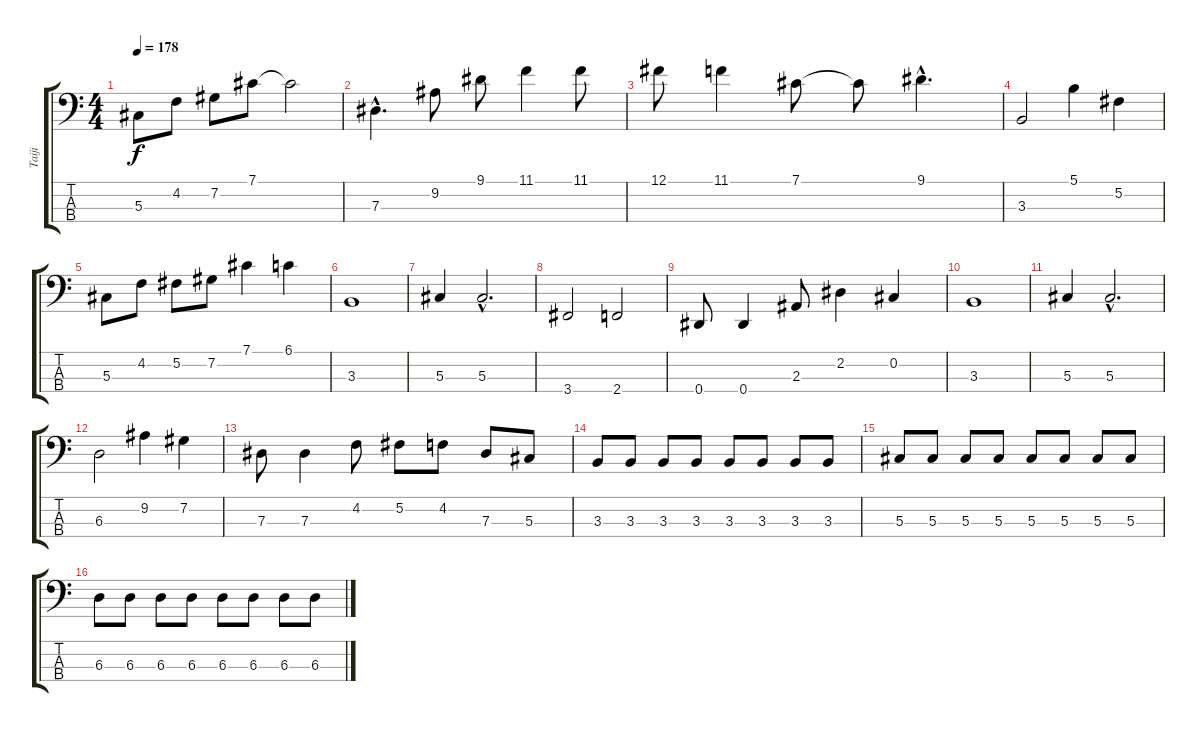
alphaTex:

\track ("Taiji" "Taiji") {instrument electricbasspick}
\staff {score tabs}
\tuning (Gb2 Db2 Ab1 Eb1) {hide}
\ts (4 4)
\tempo 178
\clef f4
\ks c
5.3.8{dy f} 4.2.8 7.2.8 7.1.8 7.1{t}.2 |
7.3{hac}.4{d} 9.2.8 9.1.8 11.1.4 11.1.8 |
12.1.8 11.1.4 7.1.8 7.1{t}.8 9.1{hac}.4{d} |
3.3.2 5.1.4 5.2.4 |
5.3.8 4.2.8 5.2.8 7.2.8 7.1.4 6.1.4 |
3.3.1 |
5.3.4 5.3{hac}.2{d} |
3.4.2 2.4.2 |
0.4.8 0.4.4 2.3.8 2.2.4 0.2.4 |
3.3.1 |
5.3.4 5.3{hac}.2{d} |
6.3.2 9.2.4 7.2.4 |
7.3.8 7.3.4 4.2.8 5.2.8 4.2.8 7.3.8 5.3.8 |
3.3.8 3.3.8 3.3.8 3.3.8 3.3.8 3.3.8 3.3.8 3.3.8 |
5.3.8 5.3.8 5.3.8 5.3.8 5.3.8 5.3.8 5.3.8 5.3.8 |
6.3.8 6.3.8 6.3.8 6.3.8 6.3.8 6.3.8 6.3.8 6.3.8
